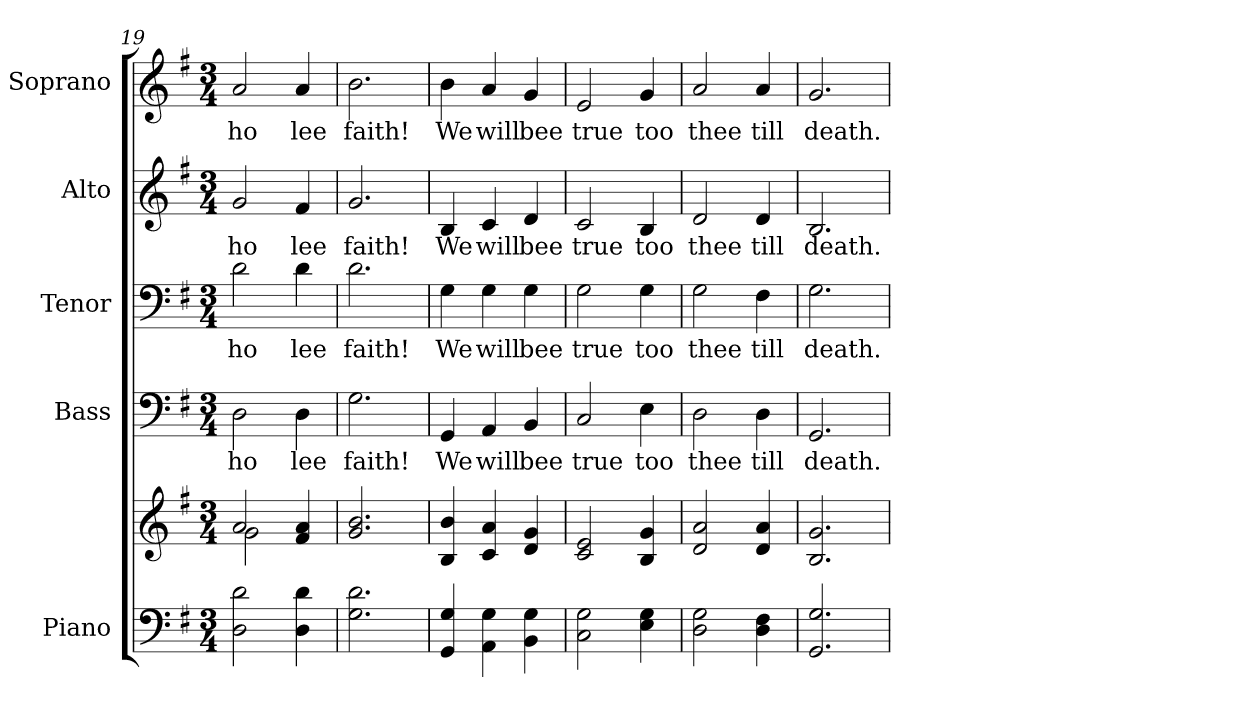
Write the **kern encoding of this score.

**kern	**kern	**kern	**text	**kern	**text	**kern	**text	**kern	**text
*part5	*part5	*part4	*part4	*part3	*part3	*part2	*part2	*part1	*part1
*staff6	*staff5	*staff4	*staff4	*staff3	*staff3	*staff2	*staff2	*staff1	*staff1
*I"Piano	*	*I"Bass	*	*I"Tenor	*	*I"Alto	*	*I"Soprano	*
*I'Pno.	*	*I'B.	*	*I'T.	*	*I'A.	*	*I'S.	*
!!LO:PB:g=z
*clefF4	*clefG2	*clefF4	*	*clefF4	*	*clefG2	*	*clefG2	*
*k[f#]	*k[f#]	*k[f#]	*	*k[f#]	*	*k[f#]	*	*k[f#]	*
*G:	*G:	*G:	*	*G:	*	*G:	*	*G:	*
*M3/4	*M3/4	*M3/4	*	*M3/4	*	*M3/4	*	*M3/4	*
=19	=19	=19	=19	=19	=19	=19	=19	=19	=19
*	*^	*	*	*	*	*	*	*	*
!	!	!	!	!LO:LY:b:color=#000000	!	!	!	!	!	!
!	!	!	!	!	!	!LO:LY:b:color=#000000	!	!	!	!
!	!	!	!	!	!	!	!	!LO:LY:b:color=#000000	!	!
!	!	!	!	!	!	!	!	!	!	!LO:LY:b:color=#000000
2Di\ 2di	2ai/	2gi\	2Di\	ho	2di\	ho	2gi/	ho	2ai/	ho
!	!	!	!	!LO:LY:b:color=#000000	!	!	!	!	!	!
!	!	!	!	!	!	!LO:LY:b:color=#000000	!	!	!	!
!	!	!	!	!	!	!	!	!LO:LY:b:color=#000000	!	!
!	!	!	!	!	!	!	!	!	!	!LO:LY:b:color=#000000
4Di\ 4di	4f#i/ 4ai	4ryy	4Di\	lee	4di\	lee	4f#i/	lee	4ai/	lee
*	*v	*v	*	*	*	*	*	*	*	*
=20	=20	=20	=20	=20	=20	=20	=20	=20	=20
*	*^	*	*	*	*	*	*	*	*
!	!	!	!	!LO:LY:b:color=#000000	!	!	!	!	!	!
*	*v	*v	*	*	*	*	*	*	*	*
*	*^	*	*	*	*	*	*	*	*
!	!	!	!	!	!	!LO:LY:b:color=#000000	!	!	!	!
*	*v	*v	*	*	*	*	*	*	*	*
*	*^	*	*	*	*	*	*	*	*
!	!	!	!	!	!	!	!	!LO:LY:b:color=#000000	!	!
*	*v	*v	*	*	*	*	*	*	*	*
*	*^	*	*	*	*	*	*	*	*
!	!	!	!	!	!	!	!	!	!	!LO:LY:b:color=#000000
*	*v	*v	*	*	*	*	*	*	*	*
2.Gi\ 2.di	2.gi/ 2.bi	2.Gi\	faith!	2.di\	faith!	2.gi/	faith!	2.bi\	faith!
=21	=21	=21	=21	=21	=21	=21	=21	=21	=21
!	!	!	!LO:LY:b:color=#000000	!	!	!	!	!	!
!	!	!	!	!	!LO:LY:b:color=#000000	!	!	!	!
!	!	!	!	!	!	!	!LO:LY:b:color=#000000	!	!
!	!	!	!	!	!	!	!	!	!LO:LY:b:color=#000000
4GGi/ 4Gi	4Bi/ 4bi	4GGi/	We	4Gi\	We	4Bi/	We	4bi\	We
!	!	!	!LO:LY:b:color=#000000	!	!	!	!	!	!
!	!	!	!	!	!LO:LY:b:color=#000000	!	!	!	!
!	!	!	!	!	!	!	!LO:LY:b:color=#000000	!	!
!	!	!	!	!	!	!	!	!	!LO:LY:b:color=#000000
4AAi\ 4Gi	4ci/ 4ai	4AAi/	will	4Gi\	will	4ci/	will	4ai/	will
!	!	!	!LO:LY:b:color=#000000	!	!	!	!	!	!
!	!	!	!	!	!LO:LY:b:color=#000000	!	!	!	!
!	!	!	!	!	!	!	!LO:LY:b:color=#000000	!	!
!	!	!	!	!	!	!	!	!	!LO:LY:b:color=#000000
4BBi\ 4Gi	4di/ 4gi	4BBi/	bee	4Gi\	bee	4di/	bee	4gi/	bee
!!LO:PB:g=z
=22	=22	=22	=22	=22	=22	=22	=22	=22	=22
!	!	!	!LO:LY:b:color=#000000	!	!	!	!	!	!
!	!	!	!	!	!LO:LY:b:color=#000000	!	!	!	!
!	!	!	!	!	!	!	!LO:LY:b:color=#000000	!	!
!	!	!	!	!	!	!	!	!	!LO:LY:b:color=#000000
2Ci\ 2Gi	2ci/ 2ei	2Ci/	true	2Gi\	true	2ci/	true	2ei/	true
!	!	!	!LO:LY:b:color=#000000	!	!	!	!	!	!
!	!	!	!	!	!LO:LY:b:color=#000000	!	!	!	!
!	!	!	!	!	!	!	!LO:LY:b:color=#000000	!	!
!	!	!	!	!	!	!	!	!	!LO:LY:b:color=#000000
4Ei\ 4Gi	4Bi/ 4gi	4Ei\	too	4Gi\	too	4Bi/	too	4gi/	too
=23	=23	=23	=23	=23	=23	=23	=23	=23	=23
!	!	!	!LO:LY:b:color=#000000	!	!	!	!	!	!
!	!	!	!	!	!LO:LY:b:color=#000000	!	!	!	!
!	!	!	!	!	!	!	!LO:LY:b:color=#000000	!	!
!	!	!	!	!	!	!	!	!	!LO:LY:b:color=#000000
2Di\ 2Gi	2di/ 2ai	2Di\	thee	2Gi\	thee	2di/	thee	2ai/	thee
!	!	!	!LO:LY:b:color=#000000	!	!	!	!	!	!
!	!	!	!	!	!LO:LY:b:color=#000000	!	!	!	!
!	!	!	!	!	!	!	!LO:LY:b:color=#000000	!	!
!	!	!	!	!	!	!	!	!	!LO:LY:b:color=#000000
4Di\ 4F#i	4di/ 4ai	4Di\	till	4F#i\	till	4di/	till	4ai/	till
=24	=24	=24	=24	=24	=24	=24	=24	=24	=24
!	!	!	!LO:LY:b:color=#000000	!	!	!	!	!	!
!	!	!	!	!	!LO:LY:b:color=#000000	!	!	!	!
!	!	!	!	!	!	!	!LO:LY:b:color=#000000	!	!
!	!	!	!	!	!	!	!	!	!LO:LY:b:color=#000000
2.GGi/ 2.Gi	2.Bi/ 2.gi	2.GGi/	death.	2.Gi\	death.	2.Bi/	death.	2.gi/	death.
=	=	=	=	=	=	=	=	=	=
*-	*-	*-	*-	*-	*-	*-	*-	*-	*-
